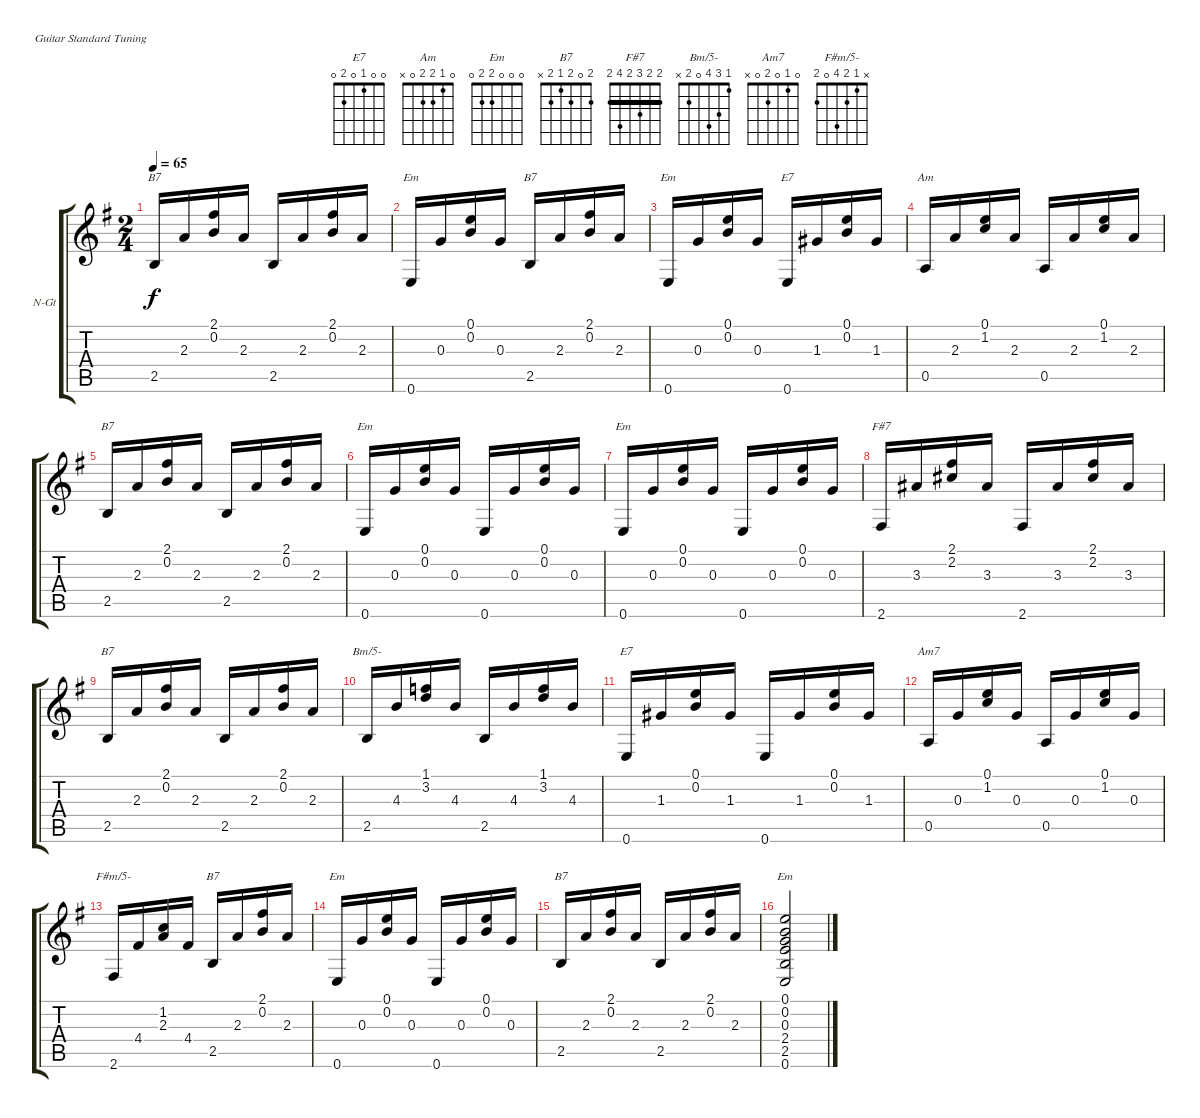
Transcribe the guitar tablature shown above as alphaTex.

\bracketExtendMode groupsimilarinstruments
\firstSystemTrackNameOrientation horizontal
\otherSystemsTrackNameOrientation horizontal
\track ("Base" "N-Gt") {instrument acousticguitarnylon}
\staff {score tabs}
\tuning (E4 B3 G3 D3 A2 E2)
\chord ("E7" 0 0 1 0 2 0)
\chord ("Am" 0 1 2 2 0 x)
\chord ("Em" 0 0 0 2 2 0)
\chord ("B7" 2 0 2 1 2 x)
\chord ("F#7" 2 2 3 2 4 2) {barre (2 2 2)}
\chord ("Bm/5-" 1 3 4 0 2 x)
\chord ("Am7" 0 1 0 2 0 x)
\chord ("F#m/5-" x 1 2 4 0 2)
\ts (2 4)
\tempo 65
\clef g2
\ks g
2.5.16{ch "B7" dy f} 2.3.16 (2.1 0.2).16 2.3.16 2.5.16 2.3.16 (2.1 0.2).16 2.3.16 |
0.6.16{ch "Em"} 0.3.16 (0.1 0.2).16 0.3.16 2.5.16{ch "B7"} 2.3.16 (2.1 0.2).16 2.3.16 |
0.6.16{ch "Em"} 0.3.16 (0.1 0.2).16 0.3.16 0.6.16{ch "E7"} 1.3.16 (0.1 0.2).16 1.3.16 |
0.5.16{ch "Am"} 2.3.16 (0.1 1.2).16 2.3.16 0.5.16 2.3.16 (0.1 1.2).16 2.3.16 |
2.5.16{ch "B7"} 2.3.16 (2.1 0.2).16 2.3.16 2.5.16 2.3.16 (2.1 0.2).16 2.3.16 |
0.6.16{ch "Em"} 0.3.16 (0.1 0.2).16 0.3.16 0.6.16 0.3.16 (0.1 0.2).16 0.3.16 |
0.6.16{ch "Em"} 0.3.16 (0.1 0.2).16 0.3.16 0.6.16 0.3.16 (0.1 0.2).16 0.3.16 |
2.6.16{ch "F#7"} 3.3.16 (2.1 2.2).16 3.3.16 2.6.16 3.3.16 (2.1 2.2).16 3.3.16 |
2.5.16{ch "B7"} 2.3.16 (2.1 0.2).16 2.3.16 2.5.16 2.3.16 (2.1 0.2).16 2.3.16 |
2.5.16{ch "Bm/5-"} 4.3.16 (1.1 3.2).16 4.3.16 2.5.16 4.3.16 (1.1 3.2).16 4.3.16 |
0.6.16{ch "E7"} 1.3.16 (0.1 0.2).16 1.3.16 0.6.16 1.3.16 (0.1 0.2).16 1.3.16 |
0.5.16{ch "Am7"} 0.3.16 (0.1 1.2).16 0.3.16 0.5.16 0.3.16 (0.1 1.2).16 0.3.16 |
2.6.16{ch "F#m/5-"} 4.4.16 (1.2 2.3).16 4.4.16 2.5.16{ch "B7"} 2.3.16 (2.1 0.2).16 2.3.16 |
0.6.16{ch "Em"} 0.3.16 (0.1 0.2).16 0.3.16 0.6.16 0.3.16 (0.1 0.2).16 0.3.16 |
2.5.16{ch "B7"} 2.3.16 (2.1 0.2).16 2.3.16 2.5.16 2.3.16 (2.1 0.2).16 2.3.16 |
(0.1 0.2 0.3 2.4 2.5 0.6).2{ch "Em"}
